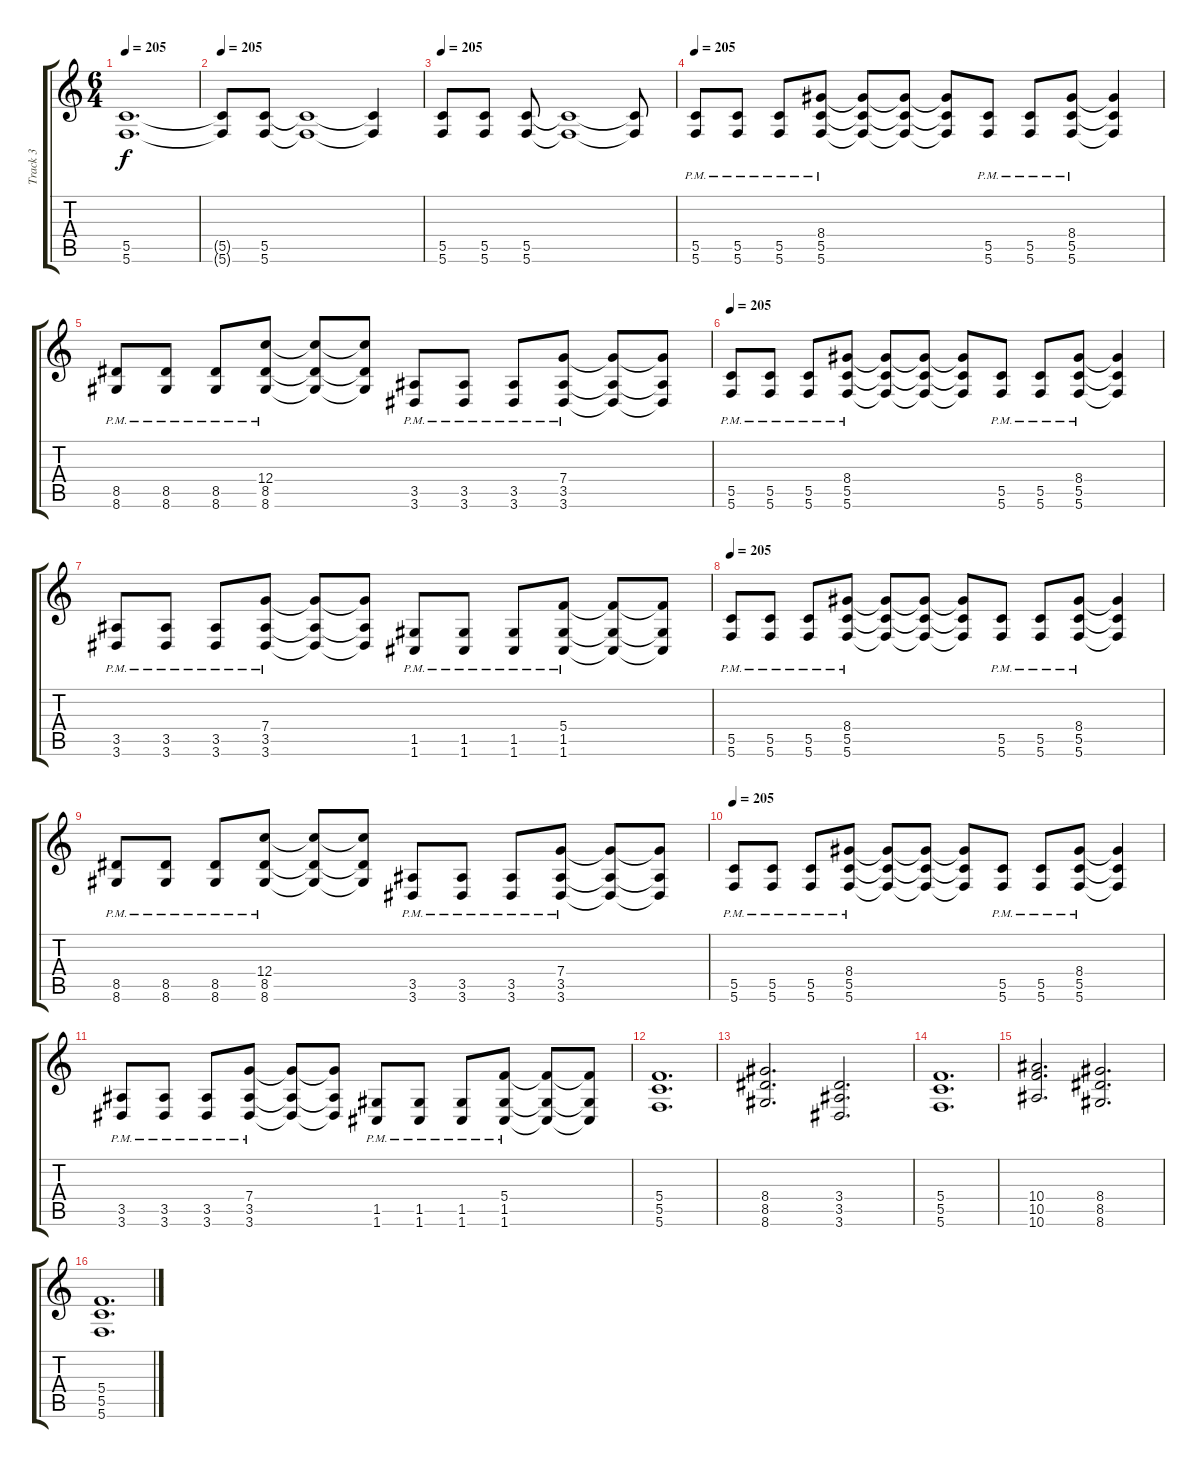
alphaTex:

\track ("Track 3" "Track 3") {instrument distortionguitar}
\staff {score tabs}
\tuning (D4 A3 F3 C3 G2 C2) {hide}
\ts (6 4)
\tempo 205
\clef g2
\ks c
(5.5 5.6).1{d dy f balance 8} |
\tempo 205
(5.5{t} 5.6{t}).8 (5.5 5.6).8 (5.5{t} 5.6{t}).1 (5.5{t} 5.6{t}).4 |
\tempo 205
(5.5 5.6).8 (5.5 5.6).8 (5.5 5.6).8 (5.5{t} 5.6{t}).1 (5.5{t} 5.6{t}).8 |
\tempo 205
(5.5{pm} 5.6{pm}).8 (5.5{pm} 5.6{pm}).8 (5.5{pm} 5.6{pm}).8 (8.4 5.5{pm} 5.6{pm}).8 (8.4{t} 5.5{t} 5.6{t}).8 (8.4{t} 5.5{t} 5.6{t}).8 (8.4{t} 5.5{t} 5.6{t}).8 (5.5{pm} 5.6{pm}).8 (5.5{pm} 5.6{pm}).8 (8.4 5.5{pm} 5.6{pm}).8 (8.4{t} 5.5{t} 5.6{t}).4 |
(8.5{pm} 8.6{pm}).8 (8.5{pm} 8.6{pm}).8 (8.5{pm} 8.6{pm}).8 (12.4 8.5{pm} 8.6{pm}).8 (12.4{t} 8.5{t} 8.6{t}).8 (12.4{t} 8.5{t} 8.6{t}).8 (3.5{pm} 3.6{pm}).8 (3.5{pm} 3.6{pm}).8 (3.5{pm} 3.6{pm}).8 (7.4 3.5{pm} 3.6{pm}).8 (7.4{t} 3.5{t} 3.6{t}).8 (7.4{t} 3.5{t} 3.6{t}).8 |
\tempo 205
(5.5{pm} 5.6{pm}).8 (5.5{pm} 5.6{pm}).8 (5.5{pm} 5.6{pm}).8 (8.4 5.5{pm} 5.6{pm}).8 (8.4{t} 5.5{t} 5.6{t}).8 (8.4{t} 5.5{t} 5.6{t}).8 (8.4{t} 5.5{t} 5.6{t}).8 (5.5{pm} 5.6{pm}).8 (5.5{pm} 5.6{pm}).8 (8.4 5.5{pm} 5.6{pm}).8 (8.4{t} 5.5{t} 5.6{t}).4 |
(3.5{pm} 3.6{pm}).8 (3.5{pm} 3.6{pm}).8 (3.5{pm} 3.6{pm}).8 (7.4 3.5{pm} 3.6{pm}).8 (7.4{t} 3.5{t} 3.6{t}).8 (7.4{t} 3.5{t} 3.6{t}).8 (1.5{pm} 1.6{pm}).8 (1.5{pm} 1.6{pm}).8 (1.5{pm} 1.6{pm}).8 (5.4 1.5{pm} 1.6{pm}).8 (5.4{t} 1.5{t} 1.6{t}).8 (5.4{t} 1.5{t} 1.6{t}).8 |
\tempo 205
(5.5{pm} 5.6{pm}).8 (5.5{pm} 5.6{pm}).8 (5.5{pm} 5.6{pm}).8 (8.4 5.5{pm} 5.6{pm}).8 (8.4{t} 5.5{t} 5.6{t}).8 (8.4{t} 5.5{t} 5.6{t}).8 (8.4{t} 5.5{t} 5.6{t}).8 (5.5{pm} 5.6{pm}).8 (5.5{pm} 5.6{pm}).8 (8.4 5.5{pm} 5.6{pm}).8 (8.4{t} 5.5{t} 5.6{t}).4 |
(8.5{pm} 8.6{pm}).8 (8.5{pm} 8.6{pm}).8 (8.5{pm} 8.6{pm}).8 (12.4 8.5{pm} 8.6{pm}).8 (12.4{t} 8.5{t} 8.6{t}).8 (12.4{t} 8.5{t} 8.6{t}).8 (3.5{pm} 3.6{pm}).8 (3.5{pm} 3.6{pm}).8 (3.5{pm} 3.6{pm}).8 (7.4 3.5{pm} 3.6{pm}).8 (7.4{t} 3.5{t} 3.6{t}).8 (7.4{t} 3.5{t} 3.6{t}).8 |
\tempo 205
(5.5{pm} 5.6{pm}).8 (5.5{pm} 5.6{pm}).8 (5.5{pm} 5.6{pm}).8 (8.4 5.5{pm} 5.6{pm}).8 (8.4{t} 5.5{t} 5.6{t}).8 (8.4{t} 5.5{t} 5.6{t}).8 (8.4{t} 5.5{t} 5.6{t}).8 (5.5{pm} 5.6{pm}).8 (5.5{pm} 5.6{pm}).8 (8.4 5.5{pm} 5.6{pm}).8 (8.4{t} 5.5{t} 5.6{t}).4 |
(3.5{pm} 3.6{pm}).8 (3.5{pm} 3.6{pm}).8 (3.5{pm} 3.6{pm}).8 (7.4 3.5{pm} 3.6{pm}).8 (7.4{t} 3.5{t} 3.6{t}).8 (7.4{t} 3.5{t} 3.6{t}).8 (1.5{pm} 1.6{pm}).8 (1.5{pm} 1.6{pm}).8 (1.5{pm} 1.6{pm}).8 (5.4 1.5{pm} 1.6{pm}).8 (5.4{t} 1.5{t} 1.6{t}).8 (5.4{t} 1.5{t} 1.6{t}).8 |
(5.4 5.5 5.6).1{d balance 16} |
(8.4 8.5 8.6).2{d} (3.4 3.5 3.6).2{d} |
(5.4 5.5 5.6).1{d} |
(10.4 10.5 10.6).2{d} (8.4 8.5 8.6).2{d} |
(5.4 5.5 5.6).1{d}
